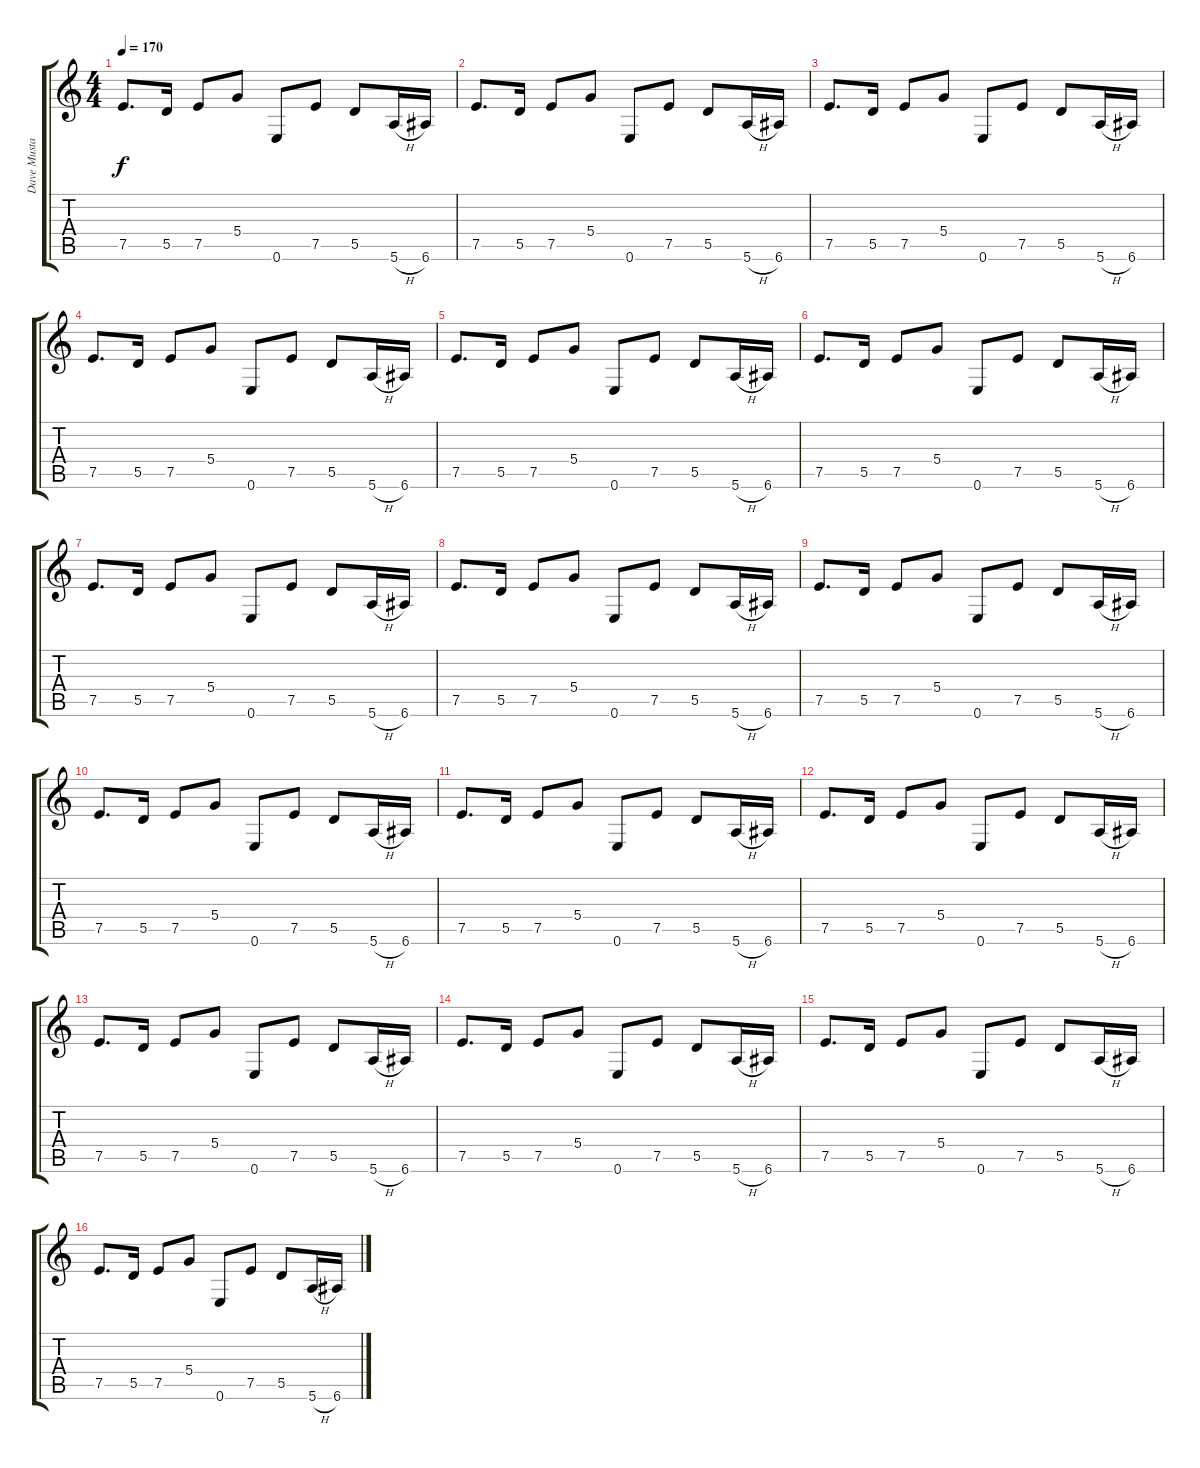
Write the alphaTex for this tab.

\track ("Dave Mustaine" "Dave Musta") {instrument distortionguitar}
\staff {score tabs}
\tuning (E4 B3 G3 D3 A2 E2) {hide}
\ts (4 4)
\tempo 170
\clef g2
\ks c
7.5.8{d dy f} 5.5.16 7.5.8 5.4.8 0.6.8 7.5.8 5.5.8 5.6{h}.16 6.6.16 |
7.5.8{d} 5.5.16 7.5.8 5.4.8 0.6.8 7.5.8 5.5.8 5.6{h}.16 6.6.16 |
7.5.8{d} 5.5.16 7.5.8 5.4.8 0.6.8 7.5.8 5.5.8 5.6{h}.16 6.6.16 |
7.5.8{d} 5.5.16 7.5.8 5.4.8 0.6.8 7.5.8 5.5.8 5.6{h}.16 6.6.16 |
7.5.8{d} 5.5.16 7.5.8 5.4.8 0.6.8 7.5.8 5.5.8 5.6{h}.16 6.6.16 |
7.5.8{d} 5.5.16 7.5.8 5.4.8 0.6.8 7.5.8 5.5.8 5.6{h}.16 6.6.16 |
7.5.8{d} 5.5.16 7.5.8 5.4.8 0.6.8 7.5.8 5.5.8 5.6{h}.16 6.6.16 |
7.5.8{d} 5.5.16 7.5.8 5.4.8 0.6.8 7.5.8 5.5.8 5.6{h}.16 6.6.16 |
7.5.8{d} 5.5.16 7.5.8 5.4.8 0.6.8 7.5.8 5.5.8 5.6{h}.16 6.6.16 |
7.5.8{d} 5.5.16 7.5.8 5.4.8 0.6.8 7.5.8 5.5.8 5.6{h}.16 6.6.16 |
7.5.8{d} 5.5.16 7.5.8 5.4.8 0.6.8 7.5.8 5.5.8 5.6{h}.16 6.6.16 |
7.5.8{d} 5.5.16 7.5.8 5.4.8 0.6.8 7.5.8 5.5.8 5.6{h}.16 6.6.16 |
7.5.8{d} 5.5.16 7.5.8 5.4.8 0.6.8 7.5.8 5.5.8 5.6{h}.16 6.6.16 |
7.5.8{d} 5.5.16 7.5.8 5.4.8 0.6.8 7.5.8 5.5.8 5.6{h}.16 6.6.16 |
7.5.8{d} 5.5.16 7.5.8 5.4.8 0.6.8 7.5.8 5.5.8 5.6{h}.16 6.6.16 |
7.5.8{d} 5.5.16 7.5.8 5.4.8 0.6.8 7.5.8 5.5.8 5.6{h}.16 6.6.16
